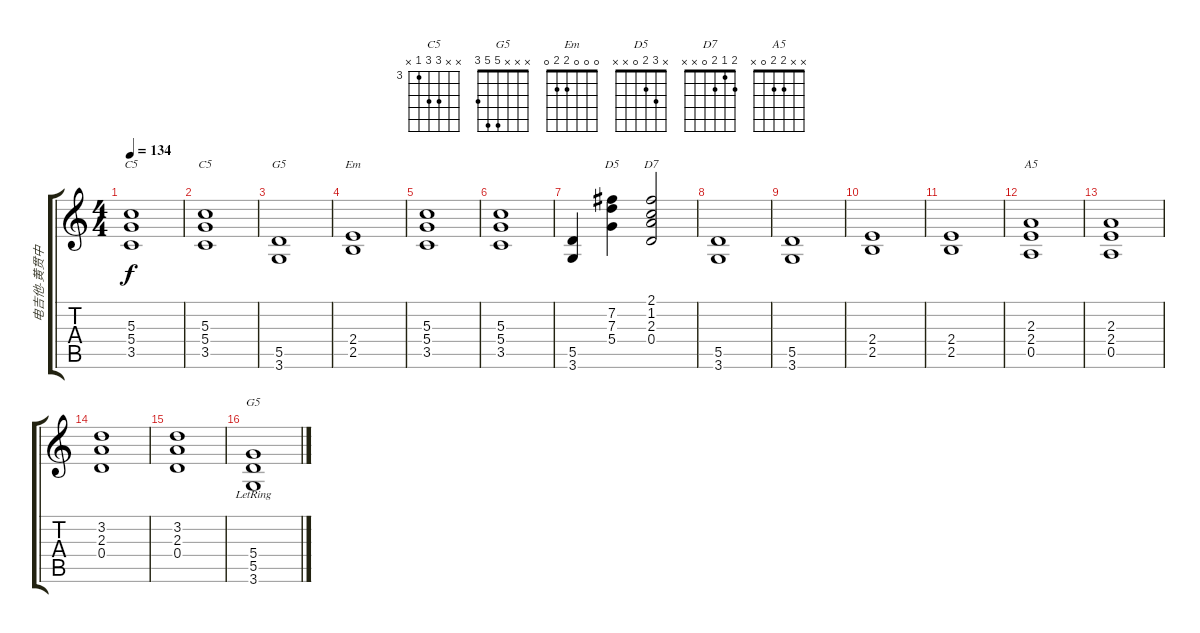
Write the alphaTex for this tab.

\track ("电吉他-黄贯中" "电吉他-黄贯中") {instrument distortionguitar}
\staff {score tabs}
\tuning (E4 B3 G3 D3 A2 E2) {hide}
\chord ("C5" x x 5 5 3 x)
\chord ("C5" x x 5 5 3 x) {firstfret 3}
\chord ("G5" x x x 5 5 3) {firstfret 3}
\chord ("Em" 0 0 0 2 2 0)
\chord ("D5" x 3 2 0 x x)
\chord ("D7" 2 1 2 0 x x)
\chord ("A5" x x 2 2 0 x)
\chord ("G5" x x x 5 5 3)
\ts (4 4)
\tempo 134
\clef g2
\ks c
(5.3 5.4 3.5).1{ch "C5" dy f} |
(5.3 5.4 3.5).1{ch "C5"} |
(5.5 3.6).1{ch "G5"} |
(2.4 2.5).1{ch "Em"} |
(5.3 5.4 3.5).1 |
(5.3 5.4 3.5).1 |
(5.5 3.6).4 (7.2 7.3 5.4).4{ch "D5"} (2.1 1.2 2.3 0.4).2{ch "D7"} |
(5.5 3.6).1 |
(5.5 3.6).1 |
(2.4 2.5).1 |
(2.4 2.5).1 |
(2.3 2.4 0.5).1{ch "A5"} |
(2.3 2.4 0.5).1 |
(3.2 2.3 0.4).1 |
(3.2 2.3 0.4).1 |
(5.4 5.5 3.6{lr}).1{ch "G5"}
